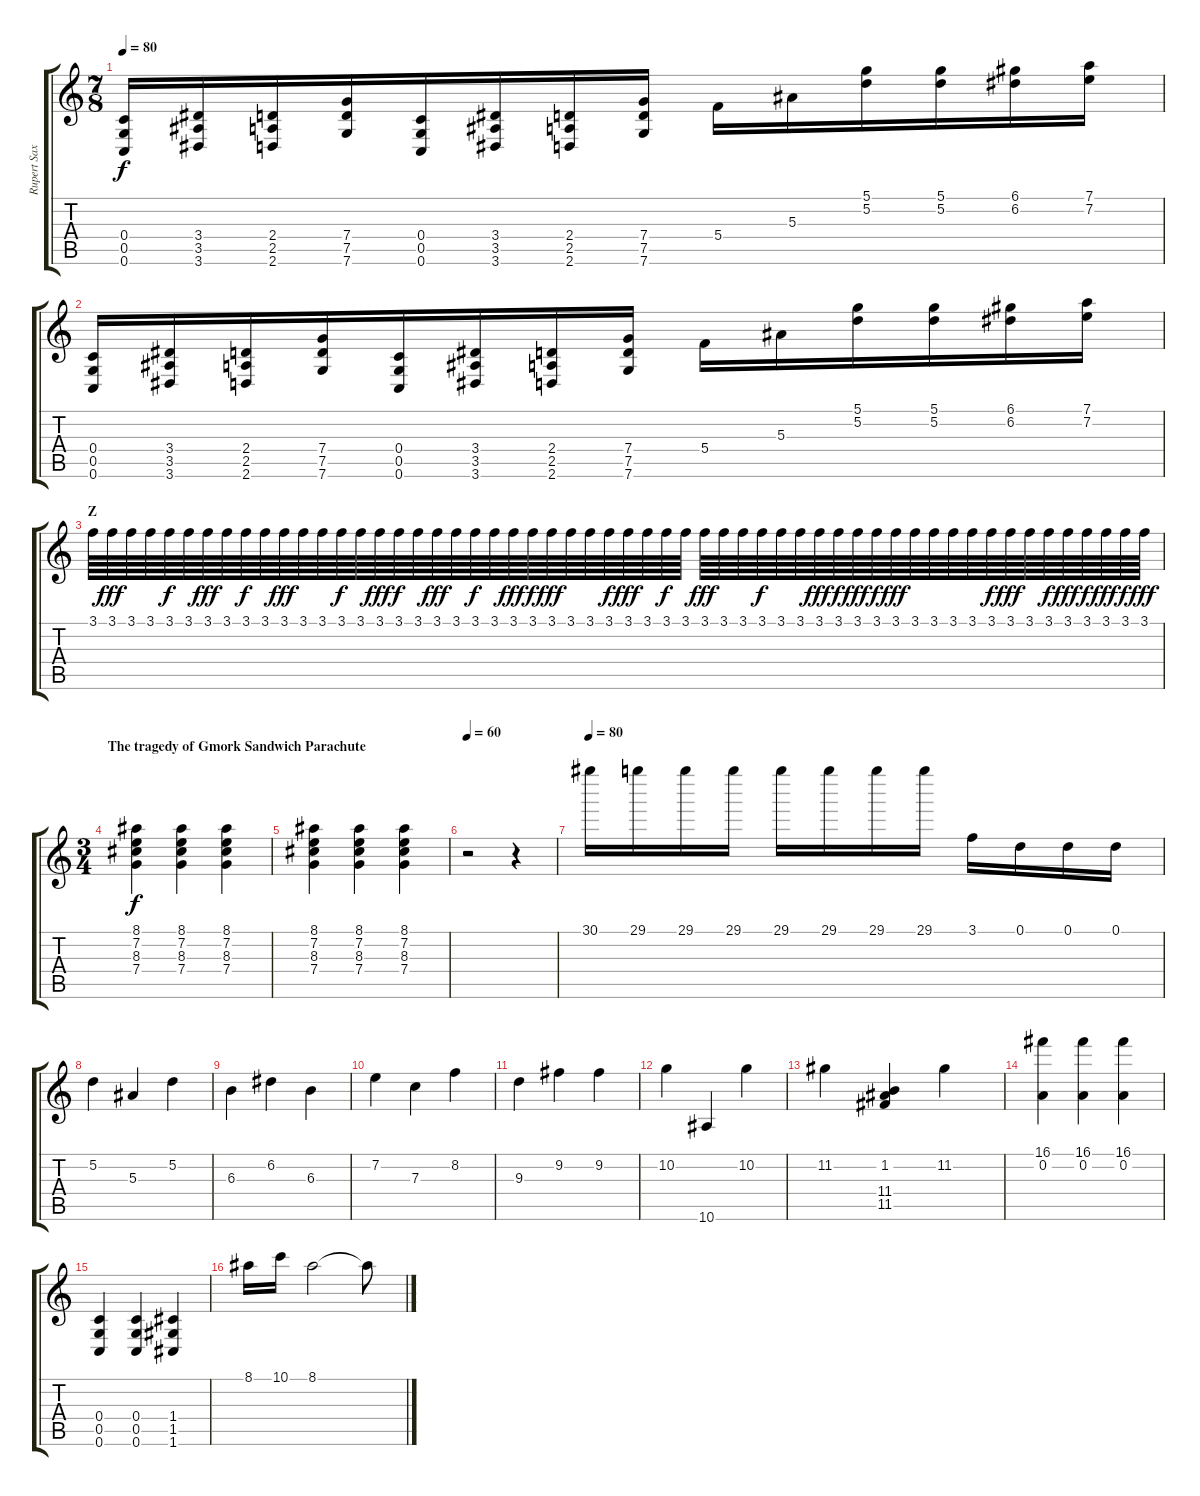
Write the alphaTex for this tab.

\track ("Rupert Saxy" "Rupert Sax") {instrument distortionguitar}
\staff {score tabs}
\tuning (D4 A3 F3 C3 G2 C2) {hide}
\ts (7 8)
\tempo 80
\clef g2
\ks c
(0.4 0.5 0.6).16{dy f} (3.4 3.5 3.6).16 (2.4 2.5 2.6).16 (7.4 7.5 7.6).16 (0.4 0.5 0.6).16 (3.4 3.5 3.6).16 (2.4 2.5 2.6).16 (7.4 7.5 7.6).16 5.4.16 5.3.16 (5.1 5.2).16 (5.1 5.2).16 (6.1 6.2).16 (7.1 7.2).16 |
(0.4 0.5 0.6).16 (3.4 3.5 3.6).16 (2.4 2.5 2.6).16 (7.4 7.5 7.6).16 (0.4 0.5 0.6).16 (3.4 3.5 3.6).16 (2.4 2.5 2.6).16 (7.4 7.5 7.6).16 5.4.16 5.3.16 (5.1 5.2).16 (5.1 5.2).16 (6.1 6.2).16 (7.1 7.2).16 |
\section ("" "Z")
3.1.64 3.1.64{dy fff} 3.1.64 3.1.64 3.1.64{dy f} 3.1.64 3.1.64{dy fff} 3.1.64 3.1.64{dy f} 3.1.64 3.1.64{dy fff} 3.1.64 3.1.64 3.1.64{dy f} 3.1.64 3.1.64{dy fff} 3.1.64{dy f} 3.1.64 3.1.64{dy fff} 3.1.64 3.1.64{dy f} 3.1.64 3.1.64{dy fff} 3.1.64{dy f} 3.1.64{dy fff} 3.1.64 3.1.64 3.1.64{dy f} 3.1.64{dy fff} 3.1.64 3.1.64{dy f} 3.1.64 3.1.64{dy fff} 3.1.64 3.1.64 3.1.64{dy f} 3.1.64 3.1.64 3.1.64{dy fff} 3.1.64{dy f} 3.1.64{dy fff} 3.1.64{dy f} 3.1.64{dy fff} 3.1.64 3.1.64 3.1.64 3.1.64 3.1.64{dy f} 3.1.64{dy fff} 3.1.64 3.1.64{dy f} 3.1.64{dy fff} 3.1.64{dy f} 3.1.64{dy fff} 3.1.64{dy f} 3.1.64{dy fff} |
\ts (3 4)
\section ("" "The tragedy of Gmork Sandwich Parachute")
(8.1 7.2 8.3 7.4).4{dy f} (8.1 7.2 8.3 7.4).4 (8.1 7.2 8.3 7.4).4 |
(8.1 7.2 8.3 7.4).4 (8.1 7.2 8.3 7.4).4 (8.1 7.2 8.3 7.4).4 |
\tempo 60
r.2 r.4 |
\tempo 80
30.1.16 29.1.16 29.1.16 29.1.16 29.1.16 29.1.16 29.1.16 29.1.16 3.1.16 0.1.16 0.1.16 0.1.16 |
5.2.4 5.3.4 5.2.4 |
6.3.4 6.2.4 6.3.4 |
7.2.4 7.3.4 8.2.4 |
9.3.4 9.2.4 9.2.4 |
10.2.4 10.6.4 10.2.4 |
11.2.4 (1.2 11.4 11.5).4 11.2.4 |
(16.1 0.2).4 (16.1 0.2).4 (16.1 0.2).4 |
(0.4 0.5 0.6).4 (0.4 0.5 0.6).4 (1.4 1.5 1.6).4 |
8.1.16 10.1.16 8.1.2 8.1{t}.8
